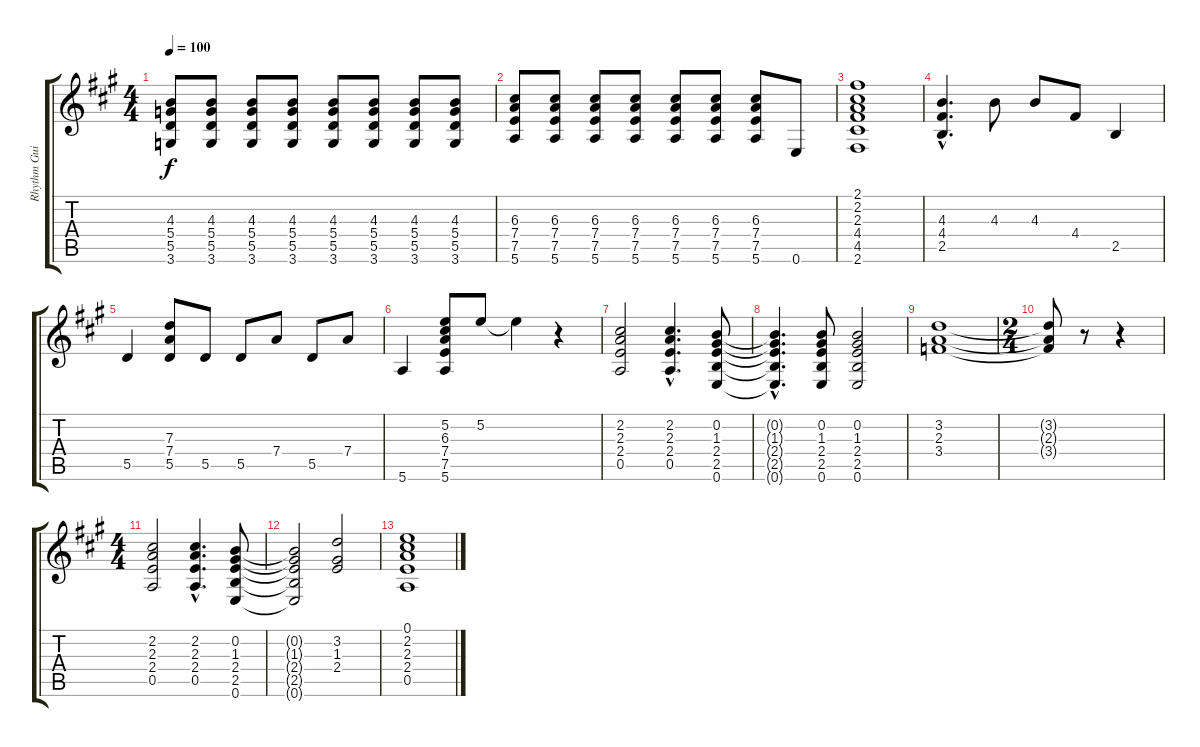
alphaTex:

\track ("Rhythm Guitar" "Rhythm Gui") {instrument acousticguitarnylon}
\staff {score tabs}
\tuning (E4 B3 G3 D3 A2 E2) {hide}
\ts (4 4)
\tempo 100
\clef g2
\ks a
(4.3 5.4 5.5 3.6).8{dy f} (4.3 5.4 5.5 3.6).8 (4.3 5.4 5.5 3.6).8 (4.3 5.4 5.5 3.6).8 (4.3 5.4 5.5 3.6).8 (4.3 5.4 5.5 3.6).8 (4.3 5.4 5.5 3.6).8 (4.3 5.4 5.5 3.6).8 |
(6.3 7.4 7.5 5.6).8 (6.3 7.4 7.5 5.6).8 (6.3 7.4 7.5 5.6).8 (6.3 7.4 7.5 5.6).8 (6.3 7.4 7.5 5.6).8 (6.3 7.4 7.5 5.6).8 (6.3 7.4 7.5 5.6).8 0.6.8 |
(2.1 2.2 2.3 4.4 4.5 2.6).1 |
(4.3{hac} 4.4{hac} 2.5{hac}).4{d} 4.3.8 4.3.8 4.4.8 2.5.4 |
5.5.4 (7.3 7.4 5.5).8 5.5.8 5.5.8 7.4.8 5.5.8 7.4.8 |
5.6.4 (5.2 6.3 7.4 7.5 5.6).8 5.2.8 5.2{t}.4 r.4 |
(2.2 2.3 2.4 0.5).2 (2.2{hac} 2.3{hac} 2.4{hac} 0.5{hac}).4{d} (0.2 1.3 2.4 2.5 0.6).8 |
(0.2{hac t} 1.3{hac t} 2.4{hac t} 2.5{hac t} 0.6{hac t}).4{d} (0.2 1.3 2.4 2.5 0.6).8 (0.2 1.3 2.4 2.5 0.6).2 |
(3.2 2.3 3.4).1 |
\ts (2 4)
(3.2{t} 2.3{t} 3.4{t}).8 r.8 r.4 |
\ts (4 4)
(2.2 2.3 2.4 0.5).2 (2.2{hac} 2.3{hac} 2.4{hac} 0.5{hac}).4{d} (0.2 1.3 2.4 2.5 0.6).8 |
(0.2{t} 1.3{t} 2.4{t} 2.5{t} 0.6{t}).2 (3.2 1.3 2.4).2 |
(0.1 2.2 2.3 2.4 0.5).1
